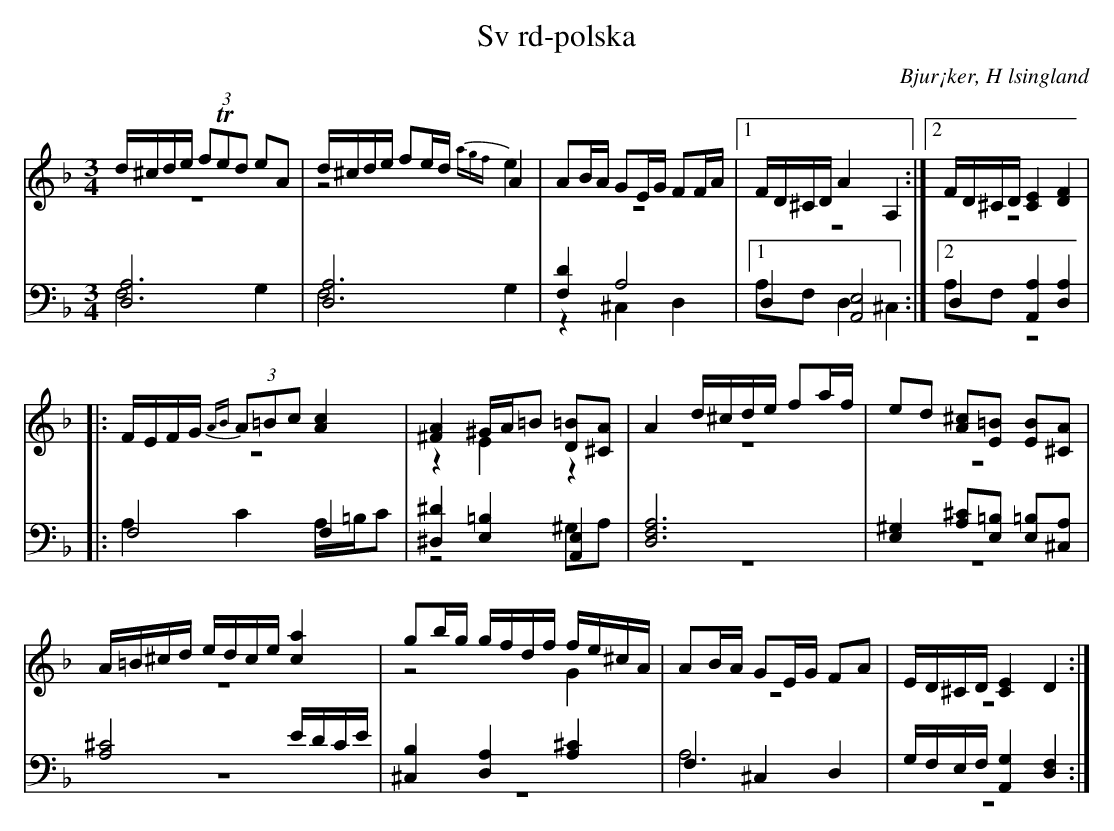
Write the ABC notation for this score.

X:1
T: Sv rd-polska
O: Bjur¡ker, H lsingland
M: 3/4
L: 1/8
K: Dm
V:1
V:2 merge
V:3
V:4 merge
V:1
d/^c/d/e/ (3fTed eA|d/^c/d/e/ fe/d/ A2|AB/A/ GE/G/ FF/A/|1 F/D/^C/D/ A2 A,2:|2 F/D/^C/D/ [C2E2] [D2F2]|
|:F/E/F/G/ (3{AB}A=Bc [A2c2]|[^F2A2] ^G/A/=B [D=B][^CA]|A2 d/^c/d/e/ fa/f/|ed [A^c][E=B] [EB][^CA]|
A/=B/^c/d/ e/d/c/e/ [c2a2]|gb/g/ g/f/d/f/ f/e/^c/A/|AB/A/ GE/G/ FA|E/D/^C/D/ [C2E2] D2:|
V:2
z6|z4 {agf}e2|z6|1 z6:|2 z6|
|:z6|z2 E2 z2|z6|z6|
z6|z4 G2|z6|z6:|
V:3 clef=bass
[D,6A,6]|[D,6A,6]|[F,2D2] A,4|1 D,2 [A,,4E,4]:|2 D,2 [A,,2A,2] [D,2A,2]|
|:F,4 F,2|[^D,2^D2] [E,2=B,2] [A,,2E,2]|[D,6F,6A,6]|[E,2^G,2] [A,^C][E,=B,] [E,=B,][^C,A,]|
[A,4^C4] E/D/C/E/|[^C,2B,2]  [D,2A,2] [A,2^C2]|F,2 ^C,2 D,2|G,/F,/E,/F,/ [A,,2G,2] [D,2F,2]:|
V:4 clef=bass
F,4 G,2|F,4 G,2|z2 ^C,2 D,2|1 A,F, D,2 ^C,2:|2 A,F,  z4|
|:A,2 C2 A,/=B,/C|z4 ^G,A,|z6|z6|
z6|z6|A,6|z6:|
